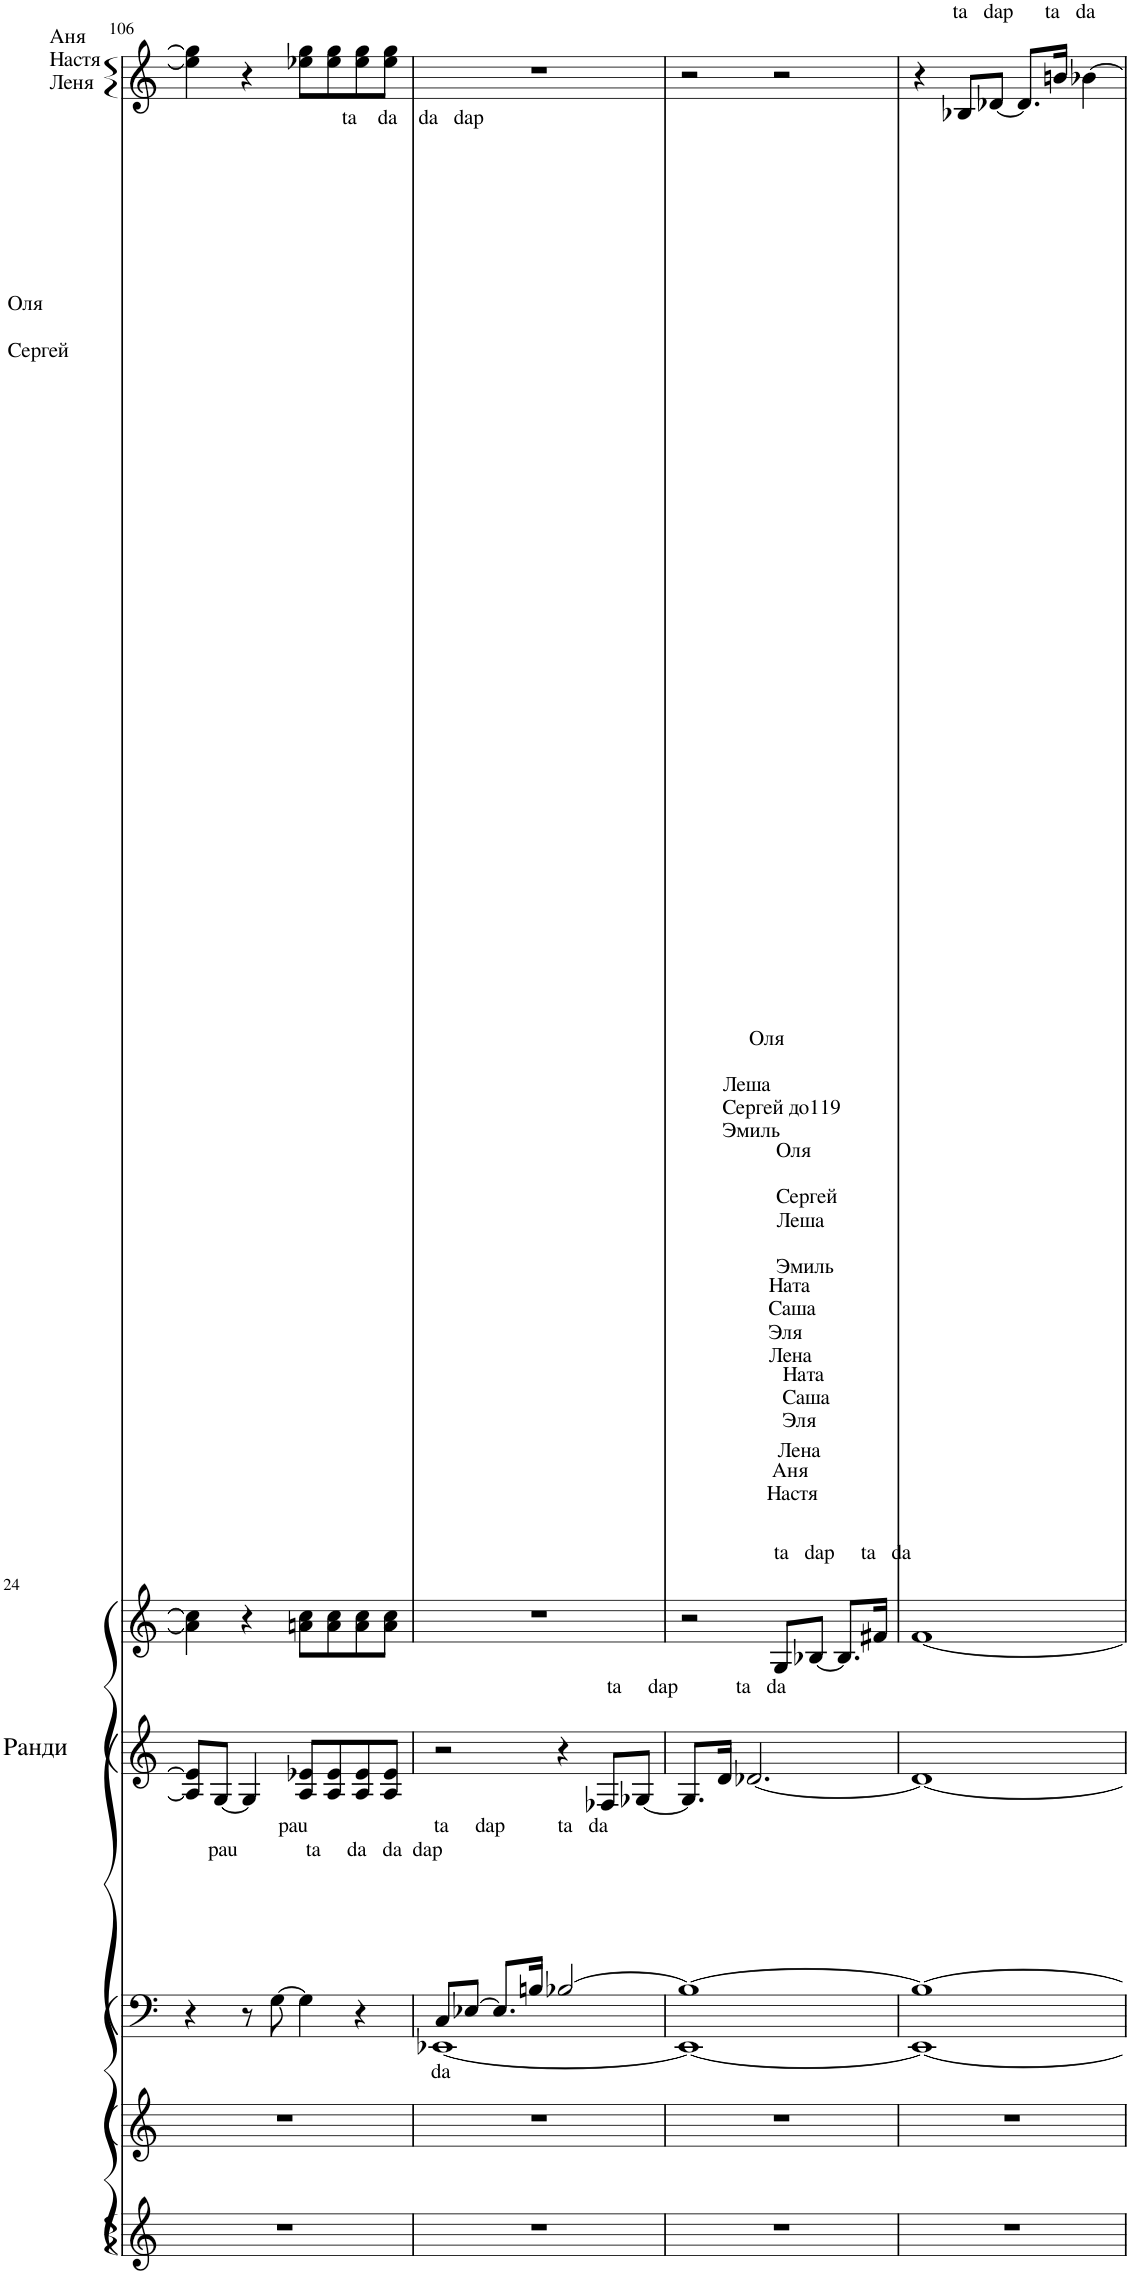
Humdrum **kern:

**kern	**kern	**kern	**kern	**kern	**kern
*part6	*part5	*part4	*part3	*part2	*part1
*staff6	*staff5	*staff4	*staff3	*staff2	*staff1
*I"sol	*I"sol	*I"Фортепиано	*I"Фортепиано	*I"Фортепиано	*I"Piano
*	*	*	*	*	*I'Pno
!!LO:PB:g=z
*clefG2	*clefG2	*clefF4	*clefG2	*clefG2	*clefG2
*k[]	*k[]	*k[]	*k[]	*k[]	*k[]
*M4/4	*M4/4	*M4/4	*M4/4	*M4/4	*M4/4
=106	=106	=106	=106	=106	=106
!	!	!	!	!	!LO:TX:b:t=ta    da    da   dap
!	!	!	!	!	!LO:TX:a:t=Аня
!	!	!	!	!	!LO:TX:a:t=Настя
!	!	!	!	!	!LO:TX:a:t=Леня
1r	1r	4r	8A/] 8e-/]L	4a\] 4cc\]	4ee-\] 4gg\]
.	.	.	[8G/J	.	.
.	.	8r	4G/]	4r	4r
!	!	!LO:TX:a:t=pau             ta     da   da  dap	!	!	!
!	!	!LO:TX:a:t=pau	!	!	!
.	.	[8G\	.	.	.
!	!	!	!	!	!LO:TX:b:t=Оля
!	!	!	!	!	!LO:TX:b:t=Сергей
.	.	4G\]	8A/ 8e-X/L	8an\ 8cc\L	8ee-X\ 8gg\L
.	.	.	8A/ 8e-/	8a\ 8cc\	8ee-\ 8gg\
.	.	4r	8A/ 8e-/	8a\ 8cc\	8ee-\ 8gg\
.	.	.	8A/ 8e-/J	8a\ 8cc\J	8ee-\ 8gg\J
=107	=107	=107	=107	=107	=107
*	*	*^	*	*	*
!	!	!LO:TX:a:t=ta     dap          ta   da	!	!	!	!
!	!	!LO:TX:b:t=da	!	!	!	!
1r	1r	8C/L	[1EE-X	2r	1r	1r
.	.	[8E-X/J	.	.	.	.
.	.	8.E-/L]	.	.	.	.
.	.	16Bn/Jk	.	.	.	.
.	.	[2B-X/	.	4r	.	.
!	!	!	!	!LO:TX:a:t=ta     dap           ta   da	!	!
.	.	.	.	8F-X/L	.	.
.	.	.	.	[8G-X/J	.	.
=108	=108	=108	=108	=108	=108	=108
1r	1r	1B-_	1EE-_	8.G-/L]	2r	2r
.	.	.	.	16d/Jk	.	.
.	.	.	.	[2.d-X/	.	.
!	!	!	!	!	!LO:TX:a:t=ta   dap     ta   da	!
.	.	.	.	.	8G/L	2r
.	.	.	.	.	[8B-X/J	.
.	.	.	.	.	8.B-/L]	.
.	.	.	.	.	16f#X/Jk	.
=109	=109	=109	=109	=109	=109	=109
!	!	!	!	!	!	!LO:TX:b:t=Оля
!	!	!	!	!	!	!LO:TX:b:t=Леша
!	!	!	!	!	!	!LO:TX:b:t=Сергей до119
!	!	!	!	!	!	!LO:TX:b:t=Эмиль
!	!	!	!	!	!LO:TX:a:t=Аня	!
!	!	!	!	!	!LO:TX:a:t=Настя	!
1r	1r	1B-_	1EE-_	1d-_	[1f	4r
!	!	!	!	!	!	!LO:TX:a:t=ta   dap      ta   da
.	.	.	.	.	.	8B-X/L
!	!	!	!	!	!	!LO:TX:b:t=Оля
!	!	!	!	!	!	!LO:TX:b:t=Сергей
!	!	!	!	!	!	!LO:TX:b:t=Леша
!	!	!	!	!	!	!LO:TX:b:t=Эмиль
.	.	.	.	.	.	[8d-X/J
!	!	!	!	!	!	!LO:TX:b:t=Ната
!	!	!	!	!	!	!LO:TX:b:t=Саша
!	!	!	!	!	!	!LO:TX:b:t=Эля
!	!	!	!	!	!	!LO:TX:b:t=Лена
.	.	.	.	.	.	8.d-/L]
!	!	!	!	!	!	!LO:TX:b:t=Ната
!	!	!	!	!	!	!LO:TX:b:t=Саша
!	!	!	!	!	!	!LO:TX:b:t=Эля
.	.	.	.	.	.	16bn/Jk
!	!	!	!	!	!	!LO:TX:b:t=Лена
.	.	.	.	.	.	[4b-X\
*	*	*v	*v	*	*	*
=	=	=	=	=	=
*-	*-	*-	*-	*-	*-
